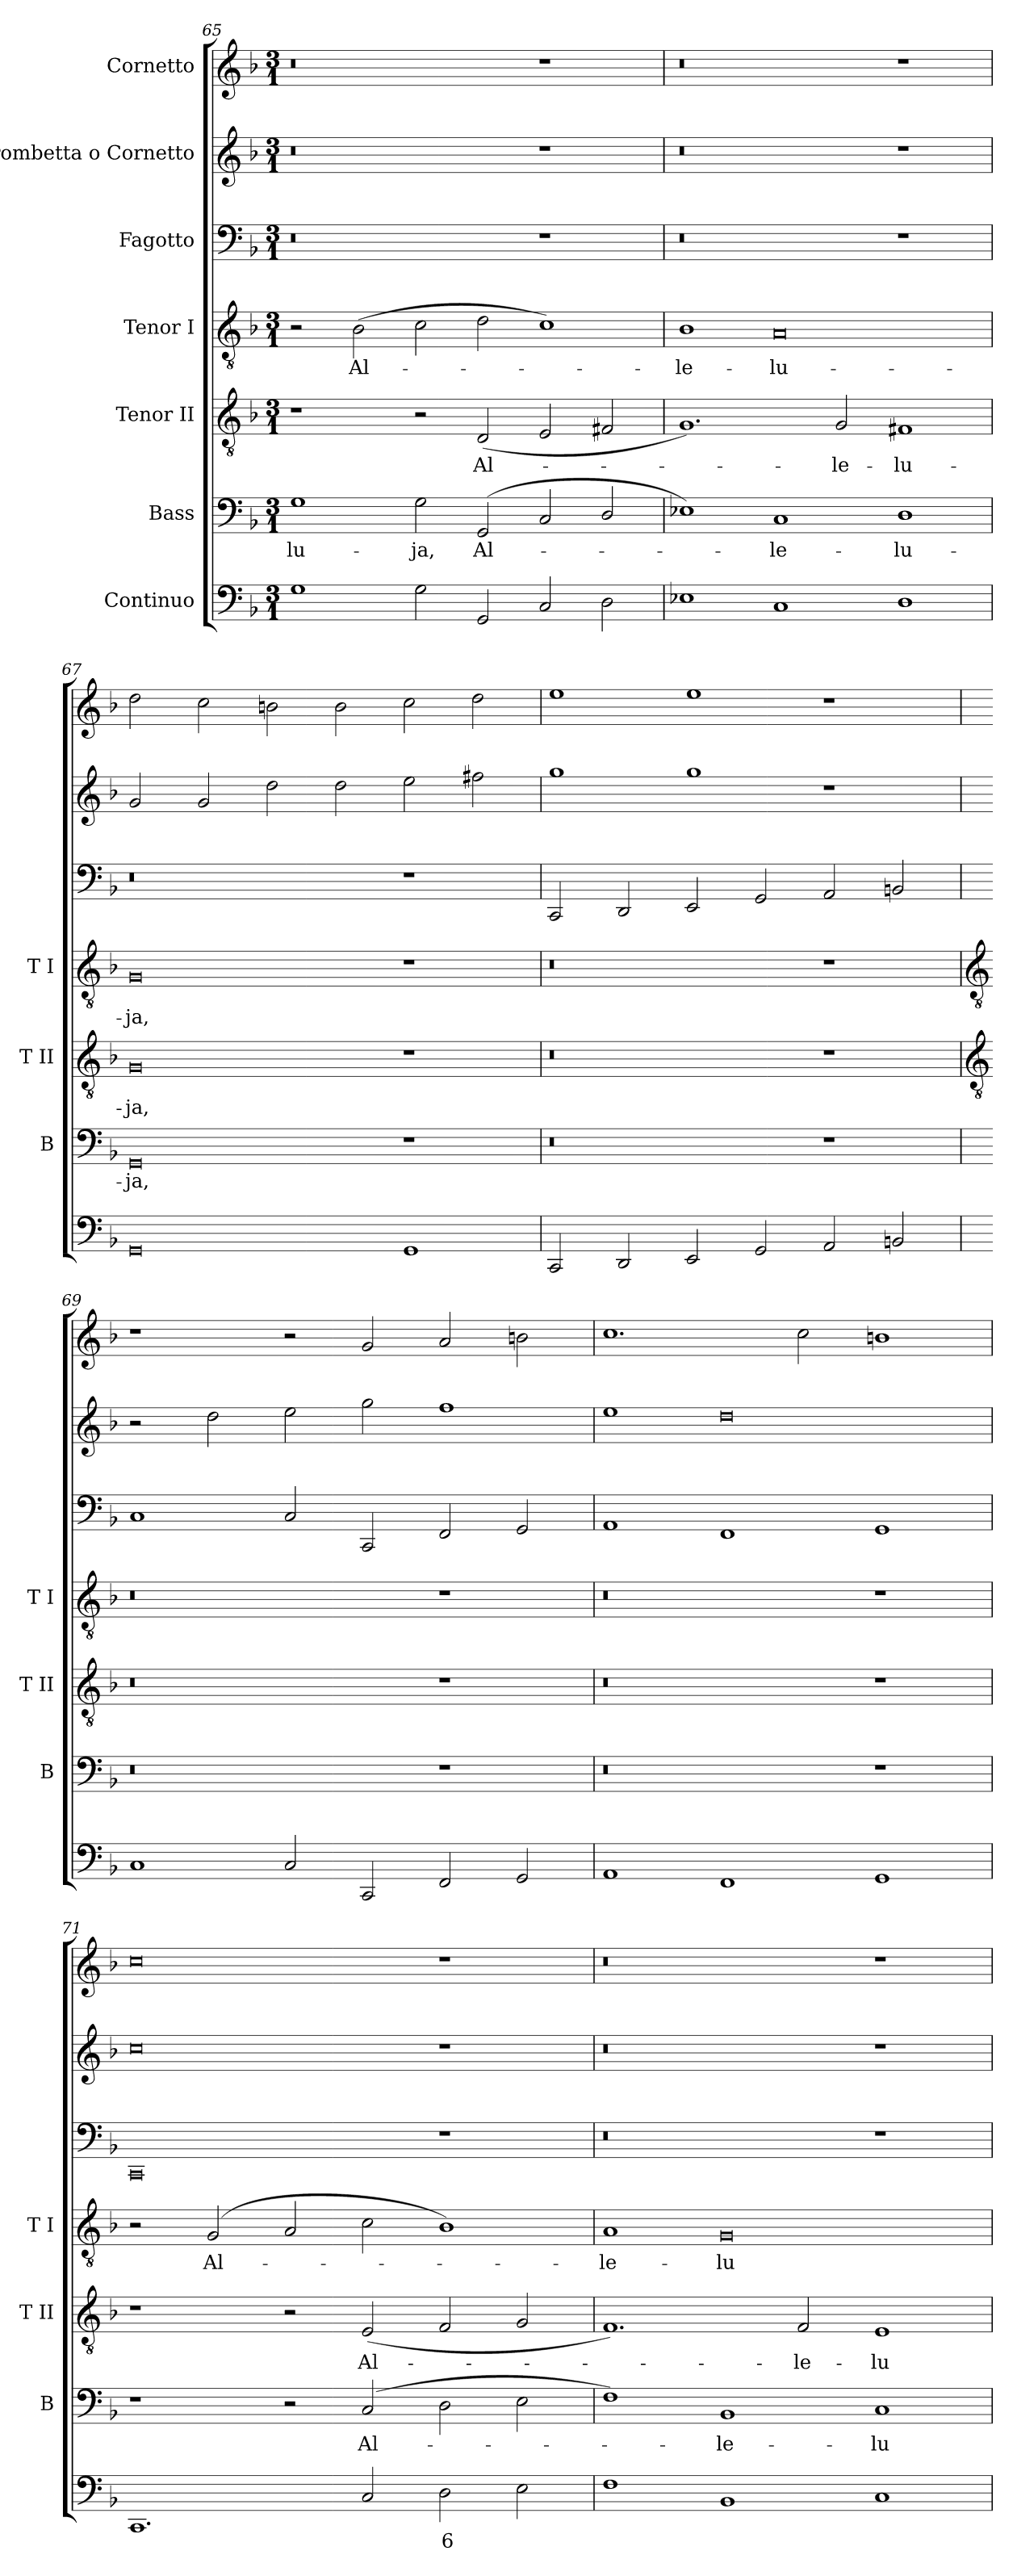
**kern	**text	**kern	**text	**kern	**text	**kern	**text	**kern	**kern	**kern
*part7	*part7	*part6	*part6	*part5	*part5	*part4	*part4	*part3	*part2	*part1
*staff7	*staff7	*staff6	*staff6	*staff5	*staff5	*staff4	*staff4	*staff3	*staff2	*staff1
*I"Continuo	*	*I"Bass	*	*I"Tenor II	*	*I"Tenor I	*	*I"Fagotto	*I"Trombetta o Cornetto	*I"Cornetto
*	*	*I'B	*	*I'T II	*	*I'T I	*	*	*	*
*clefF4	*	*clefF4	*	*clefGv2	*	*clefGv2	*	*clefF4	*clefG2	*clefG2
*k[b-]	*	*k[b-]	*	*k[b-]	*	*k[b-]	*	*k[b-]	*k[b-]	*k[b-]
*F:	*	*F:	*	*F:	*	*F:	*	*F:	*F:	*F:
*M3/1	*	*M3/1	*	*M3/1	*	*M3/1	*	*M3/1	*M3/1	*M3/1
=65	=65	=65	=65	=65	=65	=65	=65	=65	=65	=65
!	!	!	!LO:LY:b	!	!	!	!	!	!	!
1G	.	1G	-lu-	1r	.	2r	.	0r	0r	0r
!	!	!	!	!	!	!	!LO:LY:b	!	!	!
.	.	.	.	.	.	(>2B-	Al-	.	.	.
!	!	!	!LO:LY:b	!	!	!	!	!	!	!
2G	.	2G	-ja,	2r	.	2c	.	.	.	.
!	!	!	!LO:LY:b	!	!LO:LY:b	!	!	!	!	!
2GG	.	(<2GG	Al-	(<2D	Al-	2d	.	.	.	.
2C	.	2C	.	2E	.	1c)	.	1r	1r	1r
2D	.	2D/	.	2F#X	.	.	.	.	.	.
=66	=66	=66	=66	=66	=66	=66	=66	=66	=66	=66
!	!	!	!	!	!	!	!LO:LY:b	!	!	!
1E-X	.	1E-X)	.	1.G)	.	1B-	le-	0r	0r	0r
!	!	!	!LO:LY:b	!	!	!	!LO:LY:b	!	!	!
1C	.	1C	le-	.	.	0A	-lu-	.	.	.
!	!	!	!	!	!LO:LY:b	!	!	!	!	!
.	.	.	.	2G	le-	.	.	.	.	.
!	!	!	!LO:LY:b	!	!LO:LY:b	!	!	!	!	!
1D	.	1D	-lu-	1F#X	-lu-	.	.	1r	1r	1r
=67	=67	=67	=67	=67	=67	=67	=67	=67	=67	=67
!	!	!	!LO:LY:b	!	!LO:LY:b	!	!LO:LY:b	!	!	!
0GG	.	0GG	-ja,	0G	-ja,	0G	-ja,	0r	2g	2dd
.	.	.	.	.	.	.	.	.	2g	2cc
.	.	.	.	.	.	.	.	.	2dd	2bn
.	.	.	.	.	.	.	.	.	2dd	2b
1GG	.	1r	.	1r	.	1r	.	1r	2ee	2cc
.	.	.	.	.	.	.	.	.	2ff#X	2dd
=68	=68	=68	=68	=68	=68	=68	=68	=68	=68	=68
2CC	.	0r	.	0r	.	0r	.	2CC	1gg	1ee
2DD	.	.	.	.	.	.	.	2DD	.	.
2EE	.	.	.	.	.	.	.	2EE	1gg	1ee
2GG	.	.	.	.	.	.	.	2GG	.	.
2AA	.	1r	.	1r	.	1r	.	2AA	1r	1r
2BBn	.	.	.	.	.	.	.	2BBn	.	.
!!LO:LB:g=z
=69	=69	=69	=69	=69	=69	=69	=69	=69	=69	=69
*	*	*	*	*clefGv2	*	*clefGv2	*	*	*	*
1C	.	0r	.	0r	.	0r	.	1C	2r	1r
.	.	.	.	.	.	.	.	.	2dd	.
2C	.	.	.	.	.	.	.	2C	2ee	2r
2CC	.	.	.	.	.	.	.	2CC	2gg	2g
2FF	.	1r	.	1r	.	1r	.	2FF	1ff	2a
2GG	.	.	.	.	.	.	.	2GG	.	2bn
=70	=70	=70	=70	=70	=70	=70	=70	=70	=70	=70
1AA	.	0r	.	0r	.	0r	.	1AA	1ee	1.cc
1FF	.	.	.	.	.	.	.	1FF	0dd	.
.	.	.	.	.	.	.	.	.	.	2cc
1GG	.	1r	.	1r	.	1r	.	1GG	.	1bn
=71	=71	=71	=71	=71	=71	=71	=71	=71	=71	=71
1.CC	.	1r	.	1r	.	2r	.	0CC	0cc	0cc
!	!	!	!	!	!	!	!LO:LY:b	!	!	!
.	.	.	.	.	.	(<2G	Al-	.	.	.
.	.	2r	.	2r	.	2A	.	.	.	.
!	!	!	!LO:LY:b	!	!LO:LY:b	!	!	!	!	!
2C	.	(>2C	Al-	(<2E	Al-	2c	.	.	.	.
!	!LO:LY:b	!	!	!	!	!	!	!	!	!
2D	6	2D	.	2F	.	1B-)	.	1r	1r	1r
2E	.	2E	.	2G	.	.	.	.	.	.
=72	=72	=72	=72	=72	=72	=72	=72	=72	=72	=72
!	!	!	!	!	!	!	!LO:LY:b	!	!	!
1F	.	1F)	.	1.F)	.	1A	le-	0r	0r	0r
!	!	!	!LO:LY:b	!	!	!	!LO:LY:b	!	!	!
1BB-	.	1BB-	le-	.	.	0G	-lu-	.	.	.
!	!	!	!	!	!LO:LY:b	!	!	!	!	!
.	.	.	.	2F	le-	.	.	.	.	.
!	!	!	!LO:LY:b	!	!LO:LY:b	!	!	!	!	!
1C	.	1C	-lu-	1E	-lu-	.	.	1r	1r	1r
=	=	=	=	=	=	=	=	=	=	=
*-	*-	*-	*-	*-	*-	*-	*-	*-	*-	*-
